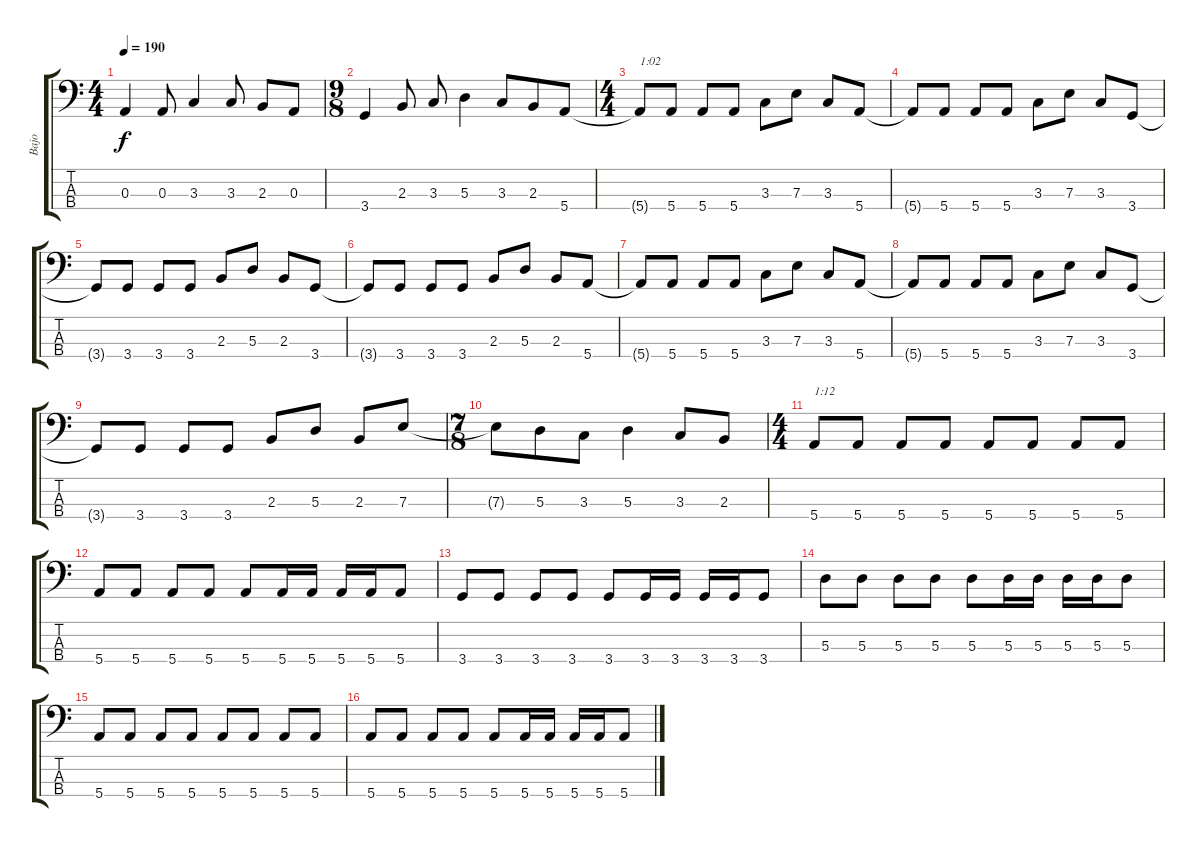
\track ("Bajo" "Bajo") {instrument electricbassfinger}
\staff {score tabs}
\tuning (G2 D2 A1 E1) {hide}
\ts (4 4)
\tempo 190
\clef f4
\ks c
0.3.4{dy f} 0.3.8 3.3.4 3.3.8 2.3.8 0.3.8 |
\ts (9 8)
3.4.4 2.3.8 3.3.8 5.3.4 3.3.8 2.3.8 5.4.8 |
\ts (4 4)
5.4{t}.8{txt "1:02"} 5.4.8 5.4.8 5.4.8 3.3.8 7.3.8 3.3.8 5.4.8 |
5.4{t}.8 5.4.8 5.4.8 5.4.8 3.3.8 7.3.8 3.3.8 3.4.8 |
3.4{t}.8 3.4.8 3.4.8 3.4.8 2.3.8 5.3.8 2.3.8 3.4.8 |
3.4{t}.8 3.4.8 3.4.8 3.4.8 2.3.8 5.3.8 2.3.8 5.4.8 |
5.4{t}.8 5.4.8 5.4.8 5.4.8 3.3.8 7.3.8 3.3.8 5.4.8 |
5.4{t}.8 5.4.8 5.4.8 5.4.8 3.3.8 7.3.8 3.3.8 3.4.8 |
3.4{t}.8 3.4.8 3.4.8 3.4.8 2.3.8 5.3.8 2.3.8 7.3.8 |
\ts (7 8)
7.3{t}.8 5.3.8 3.3.8 5.3.4 3.3.8 2.3.8 |
\ts (4 4)
5.4.8{txt "1:12"} 5.4.8 5.4.8 5.4.8 5.4.8 5.4.8 5.4.8 5.4.8 |
5.4.8 5.4.8 5.4.8 5.4.8 5.4.8 5.4.16 5.4.16 5.4.16 5.4.16 5.4.8 |
3.4.8 3.4.8 3.4.8 3.4.8 3.4.8 3.4.16 3.4.16 3.4.16 3.4.16 3.4.8 |
5.3.8 5.3.8 5.3.8 5.3.8 5.3.8 5.3.16 5.3.16 5.3.16 5.3.16 5.3.8 |
5.4.8 5.4.8 5.4.8 5.4.8 5.4.8 5.4.8 5.4.8 5.4.8 |
5.4.8 5.4.8 5.4.8 5.4.8 5.4.8 5.4.16 5.4.16 5.4.16 5.4.16 5.4.8
